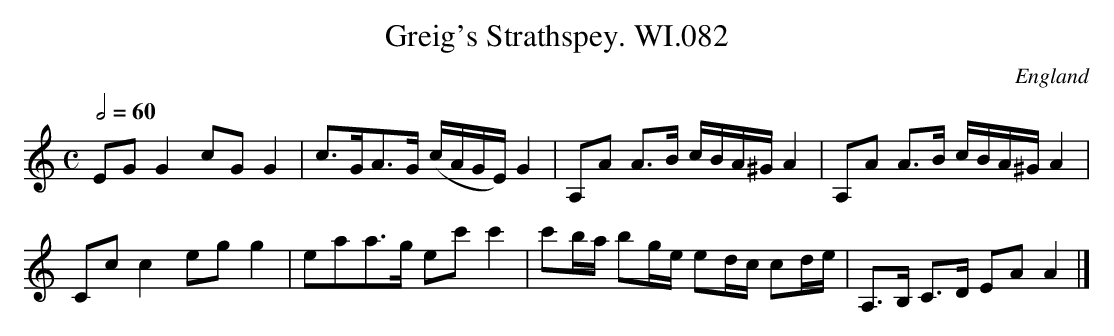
X:1
T:Greig's Strathspey. WI.082
M:C
L:1/8
Q:1/2=60
O:England
K:C major
EGG2 cGG2|c>GA>G (c/A/G/E/) G2|\
A,A A>B c/B/A/^G/ A2|A,A A>B c/B/A/^G/ A2|!
Cc c2 egg2|eaa>g ec'c'2|\
c'b/a/ bg/e/ ed/c/ cd/e/|A,>B, C>D EA A2|]
